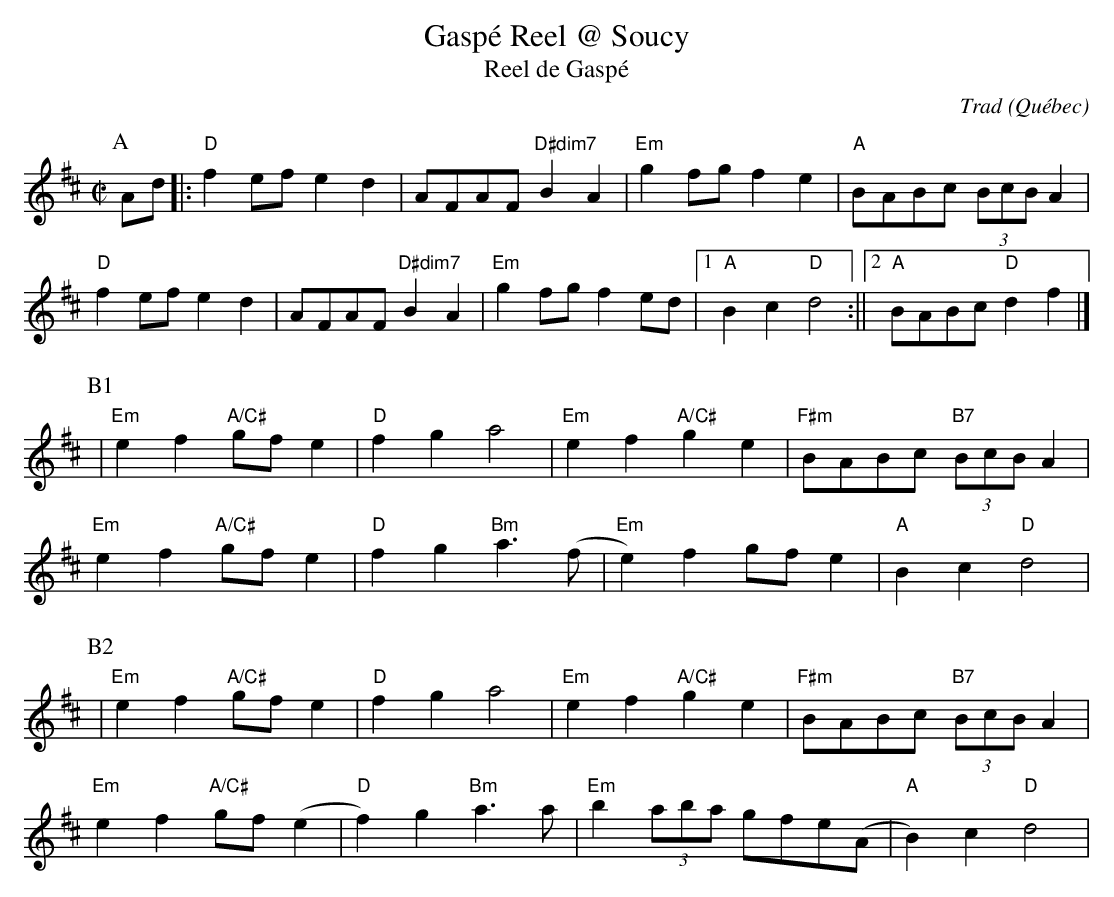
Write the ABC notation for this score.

X:1
T:Gaspé Reel @ Soucy
T:Reel de Gaspé
C:Trad
O:Québec
M:C|
L:1/8
K:Dmaj
P:A
Ad|: "D" f2 ef e2 d2| AFAF "D#dim7" B2 A2| "Em" g2 fg f2 e2 | "A" BABc (3BcB A2 |
"D" f2 ef e2 d2| AFAF "D#dim7" B2 A2| "Em" g2 fg f2 ed |1 "A" B2 c2 "D" d4 :||2 "A" BABc "D" d2 f2 |]
P:B1
| "Em" e2 f2 "A/C#" gf e2 | "D" f2 g2 a4 | "Em" e2 f2 "A/C#" g2 e2 | "F#m" BABc "B7" (3BcB A2 |
"Em" e2 f2 "A/C#" gf e2 | "D" f2 g2 "Bm" a3 (f| "Em" e2) f2  gf e2 | "A" B2 c2 "D" d4 |
P:B2
| "Em" e2 f2 "A/C#" gf e2 | "D" f2 g2 a4 | "Em" e2 f2 "A/C#" g2 e2 | "F#m" BABc "B7" (3BcB A2 |
"Em" e2 f2 "A/C#" gf (e2 | "D" f2) g2 "Bm" a3 a | "Em" b2 (3aba gfe(A | "A" B2) c2 "D" d4 |
